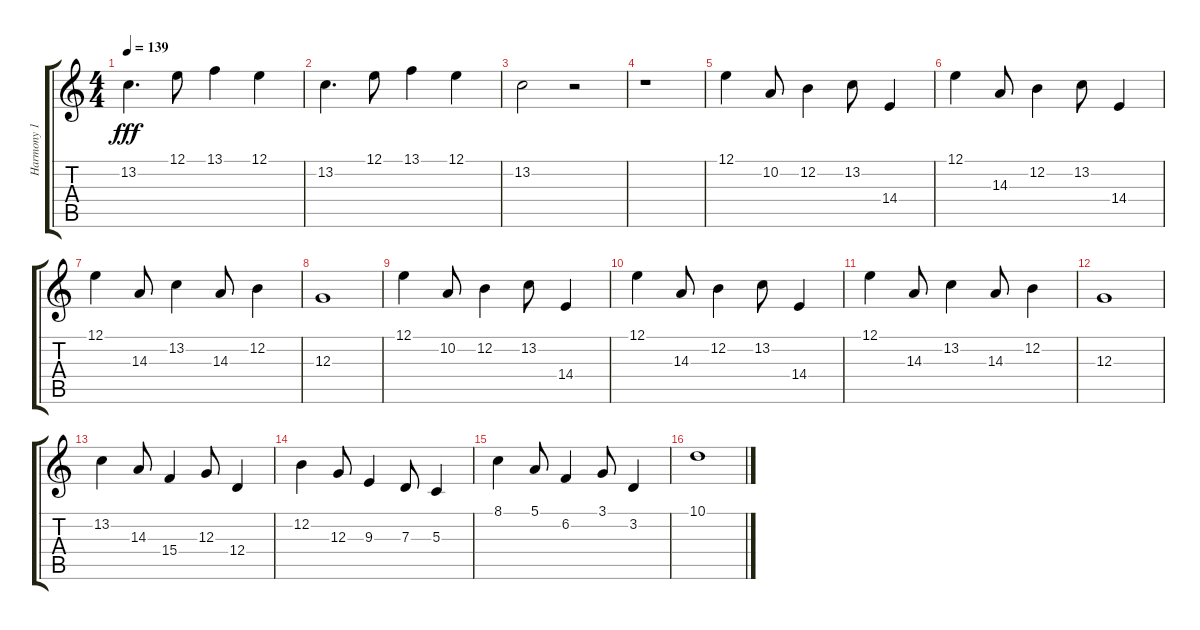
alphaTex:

\track ("Harmony 1" "Harmony 1") {instrument clavinet}
\staff {score tabs}
\tuning (E4 B3 G3 D3 A2 E2) {hide}
\ts (4 4)
\tempo 139
\clef g2
\ks c
13.2.4{d dy fff} 12.1.8 13.1.4 12.1.4 |
13.2.4{d} 12.1.8 13.1.4 12.1.4 |
13.2.2 r.2 |
r.1 |
12.1.4 10.2.8 12.2.4 13.2.8 14.4.4 |
12.1.4 14.3.8 12.2.4 13.2.8 14.4.4 |
12.1.4 14.3.8 13.2.4 14.3.8 12.2.4 |
12.3.1 |
12.1.4 10.2.8 12.2.4 13.2.8 14.4.4 |
12.1.4 14.3.8 12.2.4 13.2.8 14.4.4 |
12.1.4 14.3.8 13.2.4 14.3.8 12.2.4 |
12.3.1 |
13.2.4 14.3.8 15.4.4 12.3.8 12.4.4 |
12.2.4 12.3.8 9.3.4 7.3.8 5.3.4 |
8.1.4 5.1.8 6.2.4 3.1.8 3.2.4 |
10.1.1
